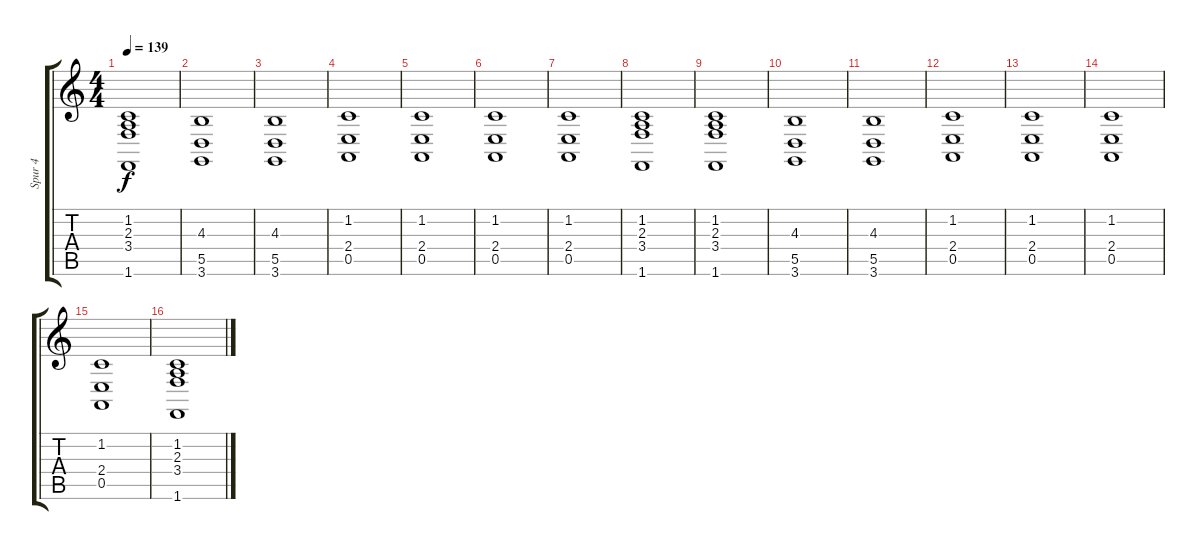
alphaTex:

\track ("Spur 4" "Spur 4") {instrument lead8bassandlead}
\staff {score tabs}
\tuning (E4 B3 G3 D3 A2 E2) {hide}
\ts (4 4)
\tempo 139
\clef g2
\ks c
(1.2 2.3 3.4 1.6).1{dy f} |
(4.3 5.5 3.6).1 |
(4.3 5.5 3.6).1 |
(1.2 2.4 0.5).1 |
(1.2 2.4 0.5).1 |
(1.2 2.4 0.5).1 |
(1.2 2.4 0.5).1 |
(1.2 2.3 3.4 1.6).1 |
(1.2 2.3 3.4 1.6).1 |
(4.3 5.5 3.6).1 |
(4.3 5.5 3.6).1 |
(1.2 2.4 0.5).1 |
(1.2 2.4 0.5).1 |
(1.2 2.4 0.5).1 |
(1.2 2.4 0.5).1 |
(1.2 2.3 3.4 1.6).1
